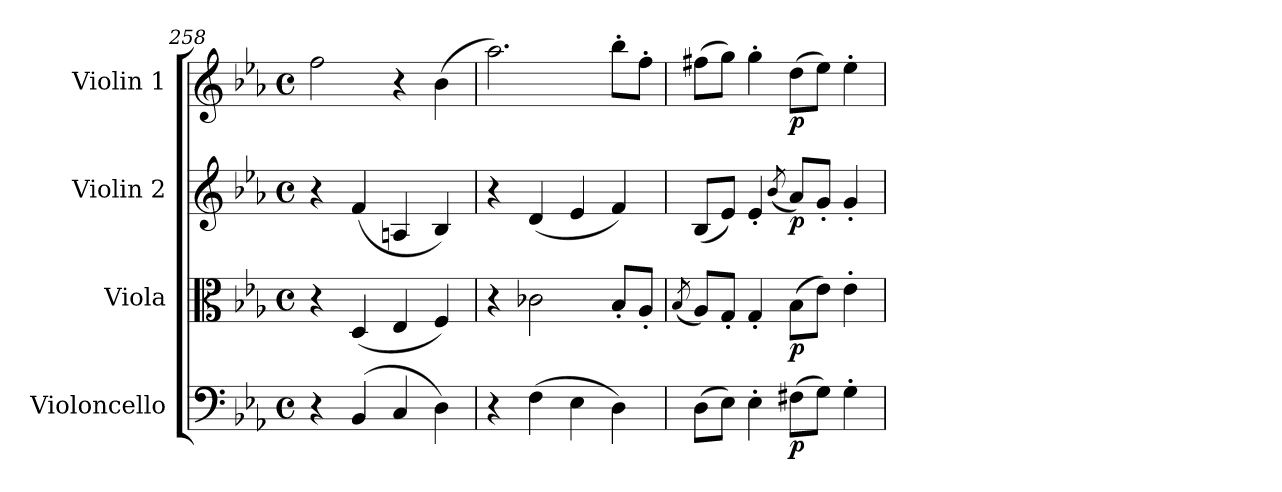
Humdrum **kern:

**kern	**dynam	**kern	**dynam	**kern	**dynam	**kern	**dynam
*part4	*part4	*part3	*part3	*part2	*part2	*part1	*part1
*staff4	*staff4	*staff3	*staff3	*staff2	*staff2	*staff1	*staff1
*I"Violoncello	*	*I"Viola	*	*I"Violin 2	*	*I"Violin 1	*
*I'Vc	*	*I'Vla	*	*I'Vln	*	*I'Vln	*
*clefF4	*	*clefC3	*	*clefG2	*	*clefG2	*
*k[b-e-a-]	*	*k[b-e-a-]	*	*k[b-e-a-]	*	*k[b-e-a-]	*
*M4/4	*	*M4/4	*	*M4/4	*	*M4/4	*
*met(c)	*	*met(c)	*	*met(c)	*	*met(c)	*
=258	=258	=258	=258	=258	=258	=258	=258
4r	.	4r	.	4r	.	2ff\	.
(4BB-/	.	(4D/	.	(4f/	.	.	.
4C/	.	4E-/	.	4An/	.	4r	.
4D\)	.	4F/)	.	4B-/)	.	(4b-\	.
=259	=259	=259	=259	=259	=259	=259	=259
4r	.	4r	.	4r	.	2.aa-\)	.
(4F\	.	2c-X\	.	(4d/	.	.	.
4E-\	.	.	.	4e-/	.	.	.
4D\)	.	8B-'/L	.	4f/)	.	8bb-'\L	.
.	.	8A-'/J	.	.	.	8ff'\J	.
=260	=260	=260	=260	=260	=260	=260	=260
.	.	(8qB-/	.	.	.	.	.
(8D\L	.	8A-/L)	.	(8B-/L	.	(8ff#X\L	.
8E-\J)	.	8G'/J	.	8e-/J)	.	8gg\J)	.
4E-'\	.	4G'/	.	4e-'/	.	4gg'\	.
.	.	.	.	(8qb-/	.	.	.
!	!LO:DY:b	!	!LO:DY:b	!	!LO:DY:b	!	!LO:DY:b
(8F#X\L	p	(8B-\L	p	8a-/L)	p	(8dd\L	p
8G\J)	.	8e-\J)	.	8g'/J	.	8ee-\J)	.
4G'\	.	4e-'\	.	4g'/	.	4ee-'\	.
=	=	=	=	=	=	=	=
*-	*-	*-	*-	*-	*-	*-	*-
